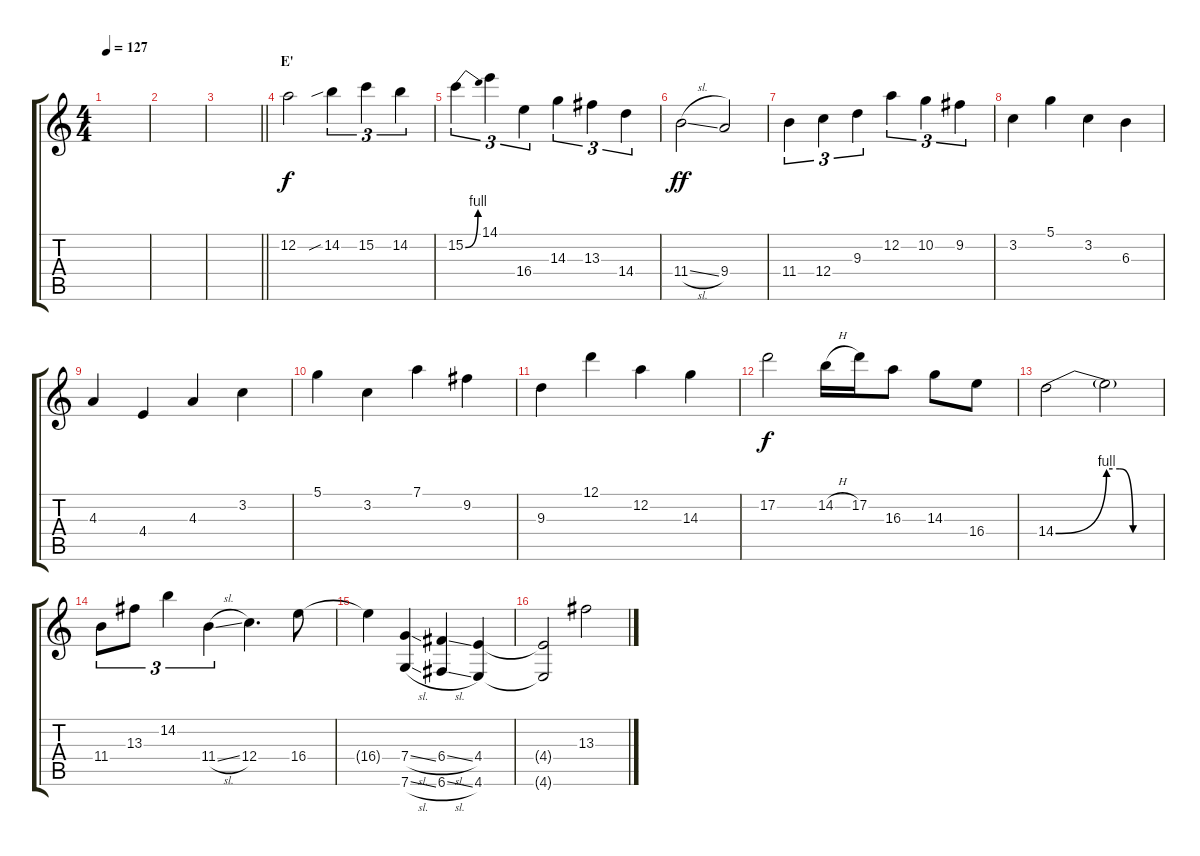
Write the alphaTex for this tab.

\track "" {instrument distortionguitar}
\staff {score tabs}
\tuning (D4 A3 F3 C3 G2 C2) {hide}
\ts (4 4)
\tempo 127
\clef g2
\ks c
|
|
\barLineRight lightlight
|
\section ("" "E'")
12.2.2 14.2{sib}.4{tu (3 2) dy f} 15.2.4{tu (3 2)} 14.2.4{tu (3 2)} |
15.2{be (bend 0 0 60 4)}.4{tu (3 2)} 14.1.4{tu (3 2)} 16.4.4{tu (3 2)} 14.3.4{tu (3 2)} 13.3.4{tu (3 2)} 14.4.4{tu (3 2)} |
11.4{sl}.2{dy ff} 9.4.2 |
11.4.4{tu (3 2)} 12.4.4{tu (3 2)} 9.3.4{tu (3 2)} 12.2.4{tu (3 2)} 10.2.4{tu (3 2)} 9.2.4{tu (3 2)} |
3.2.4 5.1.4 3.2.4 6.3.4 |
4.3.4 4.4.4 4.3.4 3.2.4 |
5.1.4 3.2.4 7.1.4 9.2.4 |
9.3.4 12.1.4 12.2.4 14.3.4 |
17.2.2{dy f} 14.2{h}.16 17.2.16 16.3.8 14.3.8 16.4.8 |
14.4{be (bend 0 0 60 4)}.2 14.4{be (custom 0 4 15 4 30 0 60 0) t}.2 |
11.4.8{tu (3 2)} 13.3.8{tu (3 2)} 14.2.4{tu (3 2)} 11.4{sl}.4{tu (3 2)} 12.4.4{d} 16.4.8 |
16.4{t}.4 (7.4{sl} 7.6{sl}).4 (6.4{sl} 6.6{sl}).4 (4.4 4.6).4 |
(4.4{t} 4.6{t}).2 13.3.2
